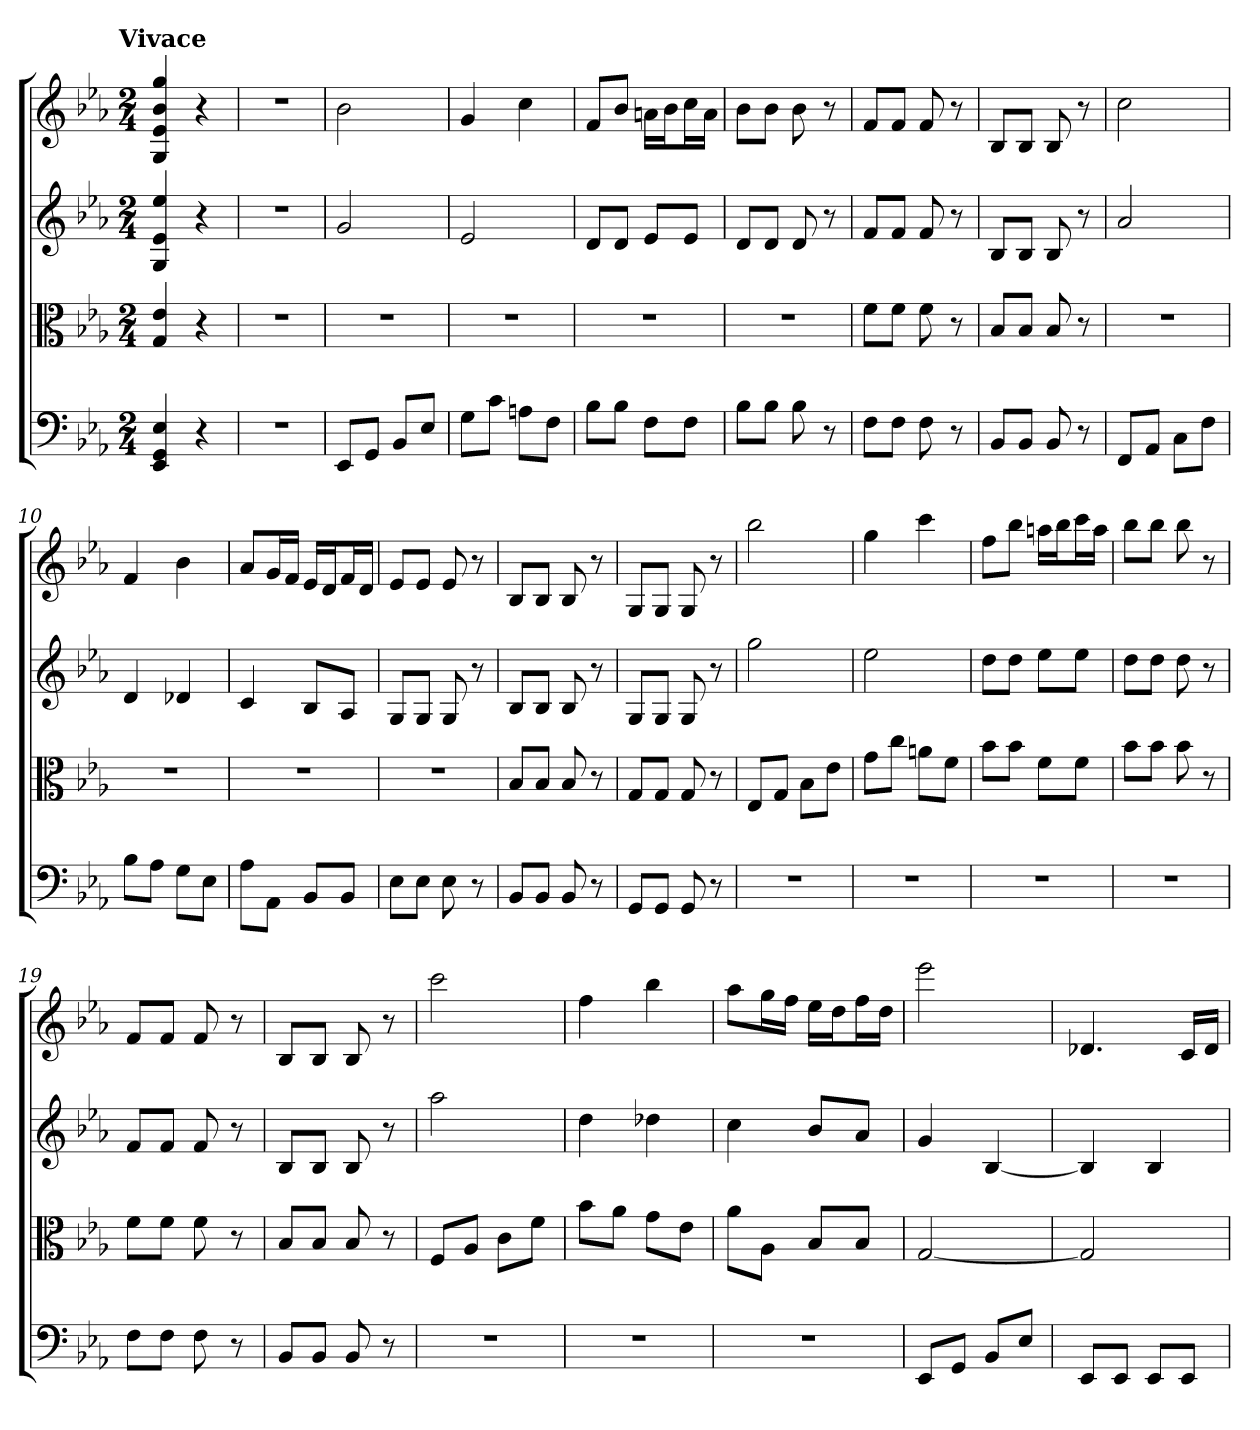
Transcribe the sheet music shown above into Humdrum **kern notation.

**kern	**kern	**kern	**kern
*part4	*part3	*part2	*part1
*staff4	*staff3	*staff2	*staff1
*clefF4	*clefC3	*	*
*k[b-e-a-]	*k[b-e-a-]	*k[b-e-a-]	*k[b-e-a-]
*E-:	*E-:	*E-:	*E-:
!!LO:TX:omd:t=Vivace
*M2/4	*M2/4	*M2/4	*M2/4
*MM160	*MM160	*MM160	*MM160
=	=	=	=
4EE- 4GG 4E-	4G 4e-	4G 4e- 4ee-	4G 4e- 4b- 4gg
4r	4r	4r	4r
=2	=2	=2	=2
2r	2r	2r	2r
=3	=3	=3	=3
8EE-/L	2r	2g	2b-
8GG/J	.	.	.
8BB-/L	.	.	.
8E-/J	.	.	.
=4	=4	=4	=4
8G\L	2r	2e-	4g
8c\J	.	.	.
8An\L	.	.	4cc
8F\J	.	.	.
=5	=5	=5	=5
8B-\L	2r	8dL	8fL
8B-\J	.	8dJ	8b-J
8F\L	.	8e-L	16anLL
.	.	.	16b-J
8F\J	.	8e-J	16ccL
.	.	.	16aJJ
=6	=6	=6	=6
8B-\L	2r	8dL	8b-L
8B-\J	.	8dJ	8b-J
8B-	.	8d	8b-
8r	.	8r	8r
=7	=7	=7	=7
8F\L	8f\L	8fL	8fL
8F\J	8f\J	8fJ	8fJ
8F	8f	8f	8f
8r	8r	8r	8r
=8	=8	=8	=8
8BB-/L	8B-/L	8B-L	8B-L
8BB-/J	8B-/J	8B-J	8B-J
8BB-	8B-	8B-	8B-
8r	8r	8r	8r
=9	=9	=9	=9
8FF/L	2r	2a-	2cc
8AA-/J	.	.	.
8C\L	.	.	.
8F\J	.	.	.
=10	=10	=10	=10
8B-\L	2r	4d	4f
8A-\J	.	.	.
8G\L	.	4d-X	4b-
8E-\J	.	.	.
=11	=11	=11	=11
8A-\L	2r	4c	8a-L
8AA-\J	.	.	16gL
.	.	.	16fJJ
8BB-/L	.	8B-L	16e-LL
.	.	.	16dJ
8BB-/J	.	8A-J	16fL
.	.	.	16dJJ
=12	=12	=12	=12
8E-\L	2r	8GL	8e-L
8E-\J	.	8GJ	8e-J
8E-	.	8G	8e-
8r	.	8r	8r
=13	=13	=13	=13
8BB-/L	8B-/L	8B-L	8B-L
8BB-/J	8B-/J	8B-J	8B-J
8BB-	8B-	8B-	8B-
8r	8r	8r	8r
=14	=14	=14	=14
8GG/L	8G/L	8GL	8GL
8GG/J	8G/J	8GJ	8GJ
8GG	8G	8G	8G
8r	8r	8r	8r
=15	=15	=15	=15
2r	8E-/L	2gg	2bb-
.	8G/J	.	.
.	8B-\L	.	.
.	8e-\J	.	.
=16	=16	=16	=16
2r	8g\L	2ee-	4gg
.	8cc\J	.	.
.	8an\L	.	4ccc
.	8f\J	.	.
=17	=17	=17	=17
2r	8b-\L	8ddL	8ffL
.	8b-\J	8ddJ	8bb-J
.	8f\L	8ee-L	16aanLL
.	.	.	16bb-J
.	8f\J	8ee-J	16cccL
.	.	.	16aaJJ
=18	=18	=18	=18
2r	8b-\L	8ddL	8bb-L
.	8b-\J	8ddJ	8bb-J
.	8b-	8dd	8bb-
.	8r	8r	8r
=19	=19	=19	=19
8F\L	8f\L	8fL	8fL
8F\J	8f\J	8fJ	8fJ
8F	8f	8f	8f
8r	8r	8r	8r
=20	=20	=20	=20
8BB-/L	8B-/L	8B-L	8B-L
8BB-/J	8B-/J	8B-J	8B-J
8BB-	8B-	8B-	8B-
8r	8r	8r	8r
=21	=21	=21	=21
2r	8F/L	2aa-	2ccc
.	8A-/J	.	.
.	8c\L	.	.
.	8f\J	.	.
=22	=22	=22	=22
2r	8b-\L	4dd	4ff
.	8a-\J	.	.
.	8g\L	4dd-X	4bb-
.	8e-\J	.	.
=23	=23	=23	=23
2r	8a-\L	4cc	8aa-L
.	8A-\J	.	16ggL
.	.	.	16ffJJ
.	8B-/L	8b-L	16ee-LL
.	.	.	16ddJ
.	8B-/J	8a-J	16ffL
.	.	.	16ddJJ
=24	=24	=24	=24
8EE-/L	[2G	4g	2eee-
8GG/J	.	.	.
8BB-/L	.	[4B-	.
8E-/J	.	.	.
=25	=25	=25	=25
8EE-/L	2G]	4B-]	4.d-X
8EE-/J	.	.	.
8EE-/L	.	4B-	.
8EE-/J	.	.	16cLL
.	.	.	16d-JJ
=	=	=	=
*-	*-	*-	*-
